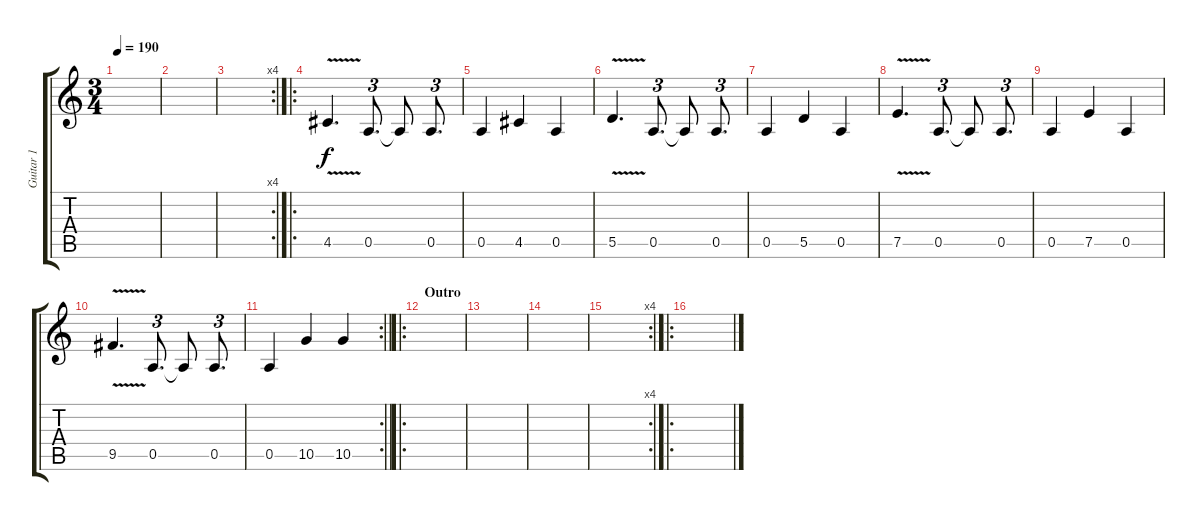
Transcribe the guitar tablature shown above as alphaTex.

\track ("Guitar 1" "Guitar 1") {instrument overdrivenguitar}
\staff {score tabs}
\tuning (E4 B3 G3 D3 A2 D2) {hide}
\ts (3 4)
\tempo 190
\clef g2
\ks c
|
|
\rc 4
|
\ro
4.5{v}.4{d} 0.5.8{d tu (3 2)} 0.5{t}.8 0.5.8{d tu (3 2)} |
0.5.4 4.5.4 0.5.4 |
5.5{v}.4{d} 0.5.8{d tu (3 2)} 0.5{t}.8 0.5.8{d tu (3 2)} |
0.5.4 5.5.4 0.5.4 |
7.5{v}.4{d} 0.5.8{d tu (3 2)} 0.5{t}.8 0.5.8{d tu (3 2)} |
0.5.4 7.5.4 0.5.4 |
9.5{v}.4{d} 0.5.8{d tu (3 2)} 0.5{t}.8 0.5.8{d tu (3 2)} |
\rc 2
\barLineRight lightlight
0.5.4 10.5.4 10.5.4 |
\ro
\section ("" "Outro")
|
|
|
\rc 4
|
\ro
